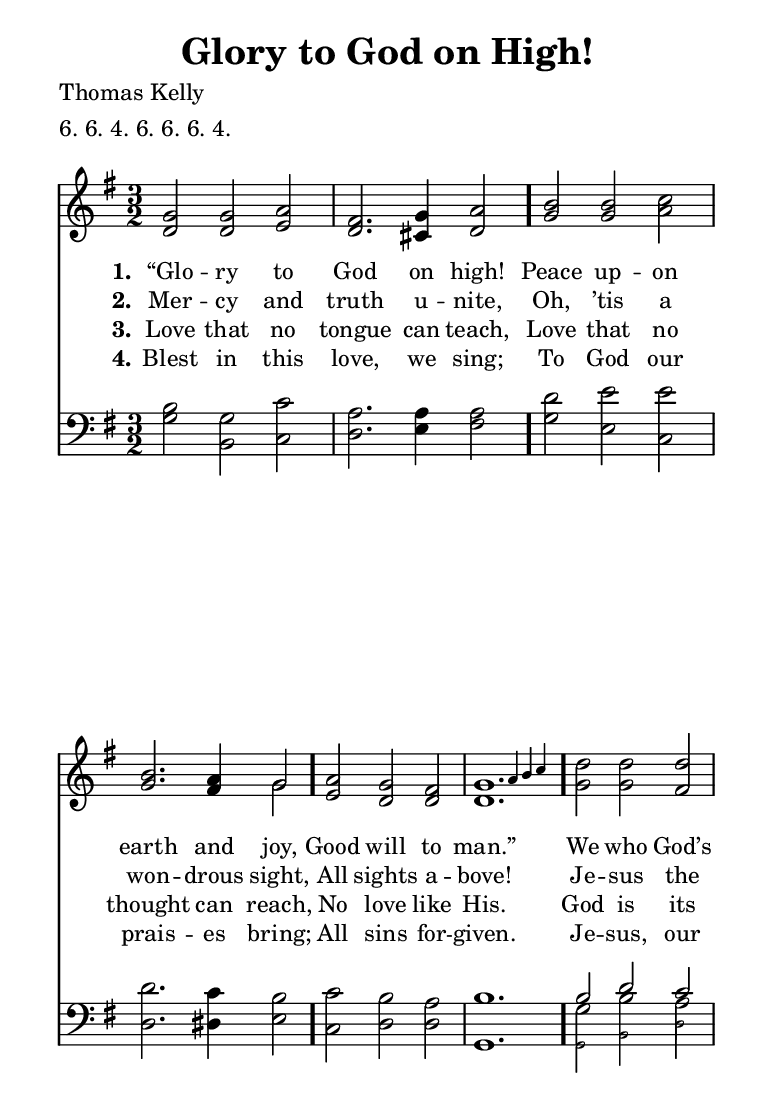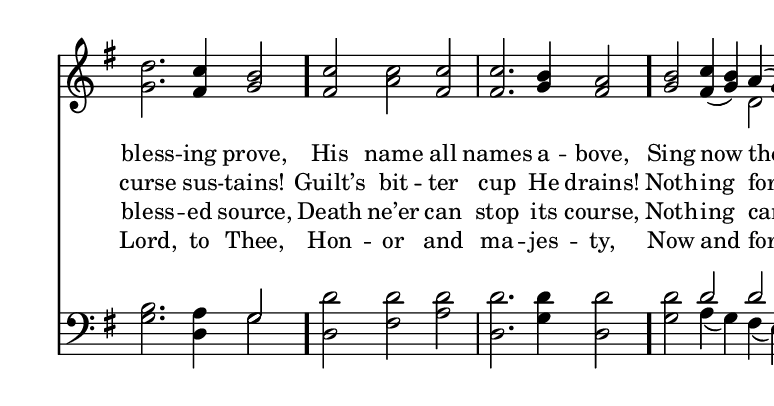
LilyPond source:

\include "common/global.ily"
\paper {
  \include "common/paper.ily"
  ragged-last-bottom = ##t
  systems-per-page = ##f
  system-count = 3
system-system-spacing.padding = 11

}

\header{
  hymnnumber = "174"
  title = "Glory to God on High!"
  tunename = "America" % see https://hymnary.org/tune/america_thesaurusmusicus
  meter = "6. 6. 4. 6. 6. 6. 4."
  poet = "Thomas Kelly" % see https://hymnary.org/text/glory_to_god_on_high_peace_upon_earth_an
  composer = ""
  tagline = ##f
}

global = {
  \include "common/overrides.ily"
  \override Staff.TimeSignature.style = #'numbered
  \time 3/2
  \override Score.MetronomeMark.transparent = ##t % hide all fermata changes too
  \tempo 2=80
  \key g \major
  \autoBeamOff
}

notesSoprano = {
\global
\relative c'' {

  g2 g a | fis2. g4 a2 |
  b2 b c | b2. a4 g2 |
  a2 g fis | \afterGrace g1. { a4 b c }
  d2 d d | d2. c4 b2 |
  c2 c c | c2. b4 a2 |
  b2 c4( b) a( g) | b2. c4 d2 |
  e4( c) b2 a | g1. |

  \bar "|."

}
}

notesAlto = {
\global
\relative e' {

  d2 d e | d2. cis4 d2 |
  g2 g a | g2. fis4 g2 |
  e2 d d | d1. |
  g2 g fis | g2. fis4 g2 |
  fis2 a fis | fis2. g4 fis2 |
  g2 fis4( g) d2 | g2. fis4 g2 |
  g4( a) g2 fis | g1. |

}
}

notesTenor = {
\global
\relative a {

  b2 g c | a2. a4 a2 |
  d2 e e | d2. c4 b2 |
  c2 b a | b1. |
  b2 d c | b2. a4 g2 |
  d'2 d d | d2. d4 d2 |
  d2 d d | d2. c4 b2 |
  c4( e) d2 d4( c) | b1.

}
}

notesBass = {
\global
\relative f {

  g2 b, c | d2. e4 fis2 |
  g2 e c | d2. dis4 e2 |
  c2 d d | g,1. |
  << \stemDown { g'2 b a } \\ \override NoteHead.font-size = #-4 { g,2 b d } >> | g2. d4 g2 |
  d2 fis a | d,2. g4 d2 |
  g2 a4( g) fis( e) | d( c) b( a) g2 |
  c2 d d | g,1. |

}
}

wordsA = \lyricmode {
\set stanza = "1."

“Glo -- ry to God on high! \bar "."
Peace up -- on earth and joy, \bar "."
Good will to man.” \bar "."
We who God’s bless -- ing prove, \bar "."
His name all names a -- bove, \bar "."
Sing now the Sav -- iour’s love, \bar "."
Too vast to scan. \bar "."

}

wordsB = \lyricmode {
\set stanza = "2."

Mer -- cy and truth u -- nite,
Oh, ’tis a won -- drous sight,
All sights a -- bove!
Je -- sus the curse sus -- tains!
Guilt’s bit -- ter cup He drains!
Noth -- ing for us re -- mains—
Noth -- ing but love.

}

wordsC = \lyricmode {
\set stanza = "3."

Love that no tongue can teach,
Love that no thought can reach,
No love like His.
God is its bless -- ed source,
Death ne’er can stop its course,
Noth -- ing can stay its force:
Match -- less it is.

}

wordsD = \lyricmode {
\set stanza = "4."

Blest in this love, we sing;
To God our prais -- es bring;
All sins for -- given.
Je -- sus, our Lord, to Thee,
Hon -- or and ma -- jes -- ty,
Now and for -- ev -- er be,
Here and in heaven.

}

\score {
  \context ChoirStaff <<
    \context Staff = upper <<
      \set Staff.autoBeaming = ##f
      \set ChoirStaff.systemStartDelimiter = #'SystemStartBar
      \set ChoirStaff.printPartCombineTexts = ##f
      \partcombine #'(2 . 11) \notesSoprano \notesAlto
      \context NullVoice = sopranos { \voiceOne << \notesSoprano >> }
      \context Lyrics = one   \lyricsto sopranos \wordsA
      \context Lyrics = two   \lyricsto sopranos \wordsB
      \context Lyrics = three \lyricsto sopranos \wordsC
      \context Lyrics = four  \lyricsto sopranos \wordsD
    >>
    \context Staff = men <<
      \set Staff.autoBeaming = ##f
      \clef bass
      \set ChoirStaff.printPartCombineTexts = ##f
      \partcombine #'(2 . 11) \notesTenor \notesBass
    >>
  >>
  \layout {
    \include "common/layout.ily"
  }
  #(cond ((ly:get-option 'eog-midi-permitted) #{ \midi{
    \include "common/midi.ily"
  } #}))
}

\version "2.19.49"  % necessary for upgrading to future LilyPond versions.

% vi:set et ts=2 sw=2 ai nocindent syntax=lilypond:
